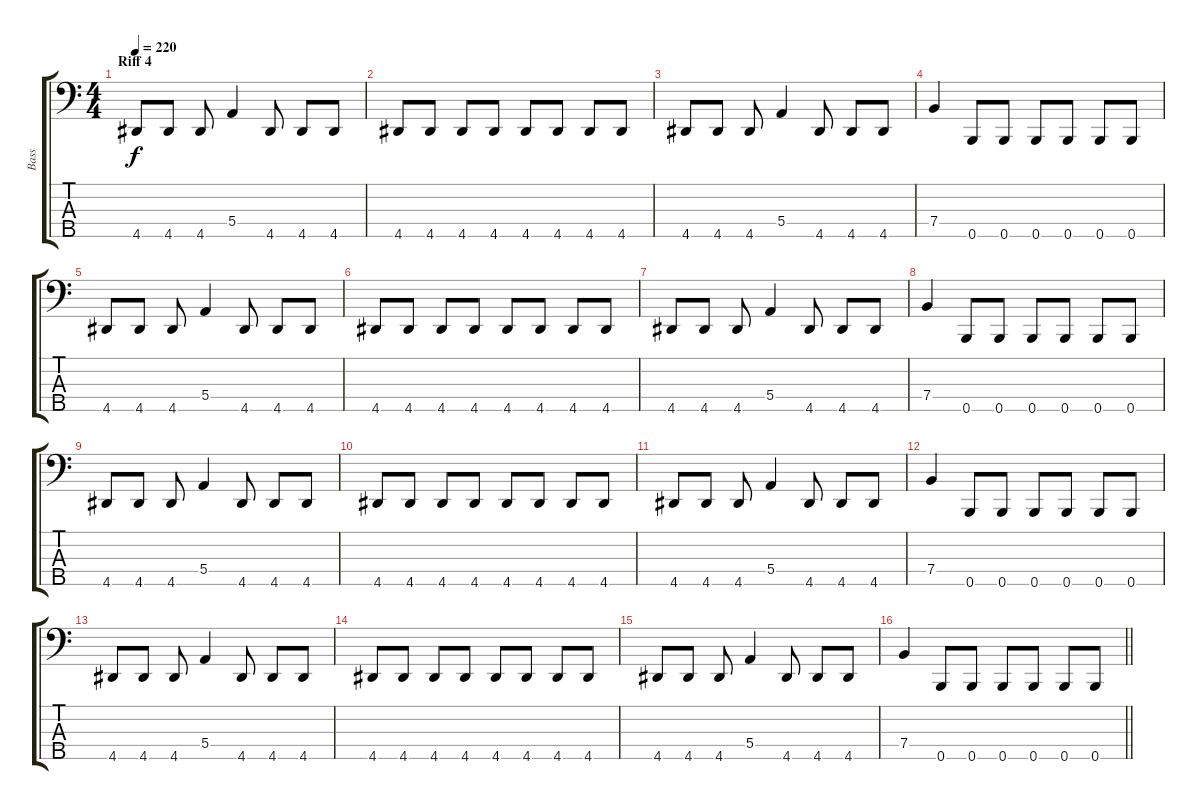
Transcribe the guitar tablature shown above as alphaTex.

\track ("Bass" "Bass") {instrument electricbasspick}
\staff {score tabs}
\tuning (G2 D2 A1 E1 B0) {hide}
\ts (4 4)
\section ("" "Riff 4")
\tempo 220
\clef f4
\ks c
4.5.8{dy f} 4.5.8 4.5.8 5.4.4 4.5.8 4.5.8 4.5.8 |
4.5.8 4.5.8 4.5.8 4.5.8 4.5.8 4.5.8 4.5.8 4.5.8 |
4.5.8 4.5.8 4.5.8 5.4.4 4.5.8 4.5.8 4.5.8 |
7.4.4 0.5.8 0.5.8 0.5.8 0.5.8 0.5.8 0.5.8 |
4.5.8 4.5.8 4.5.8 5.4.4 4.5.8 4.5.8 4.5.8 |
4.5.8 4.5.8 4.5.8 4.5.8 4.5.8 4.5.8 4.5.8 4.5.8 |
4.5.8 4.5.8 4.5.8 5.4.4 4.5.8 4.5.8 4.5.8 |
7.4.4 0.5.8 0.5.8 0.5.8 0.5.8 0.5.8 0.5.8 |
4.5.8 4.5.8 4.5.8 5.4.4 4.5.8 4.5.8 4.5.8 |
4.5.8 4.5.8 4.5.8 4.5.8 4.5.8 4.5.8 4.5.8 4.5.8 |
4.5.8 4.5.8 4.5.8 5.4.4 4.5.8 4.5.8 4.5.8 |
7.4.4 0.5.8 0.5.8 0.5.8 0.5.8 0.5.8 0.5.8 |
4.5.8 4.5.8 4.5.8 5.4.4 4.5.8 4.5.8 4.5.8 |
4.5.8 4.5.8 4.5.8 4.5.8 4.5.8 4.5.8 4.5.8 4.5.8 |
4.5.8 4.5.8 4.5.8 5.4.4 4.5.8 4.5.8 4.5.8 |
\barLineRight lightlight
7.4.4 0.5.8 0.5.8 0.5.8 0.5.8 0.5.8 0.5.8
